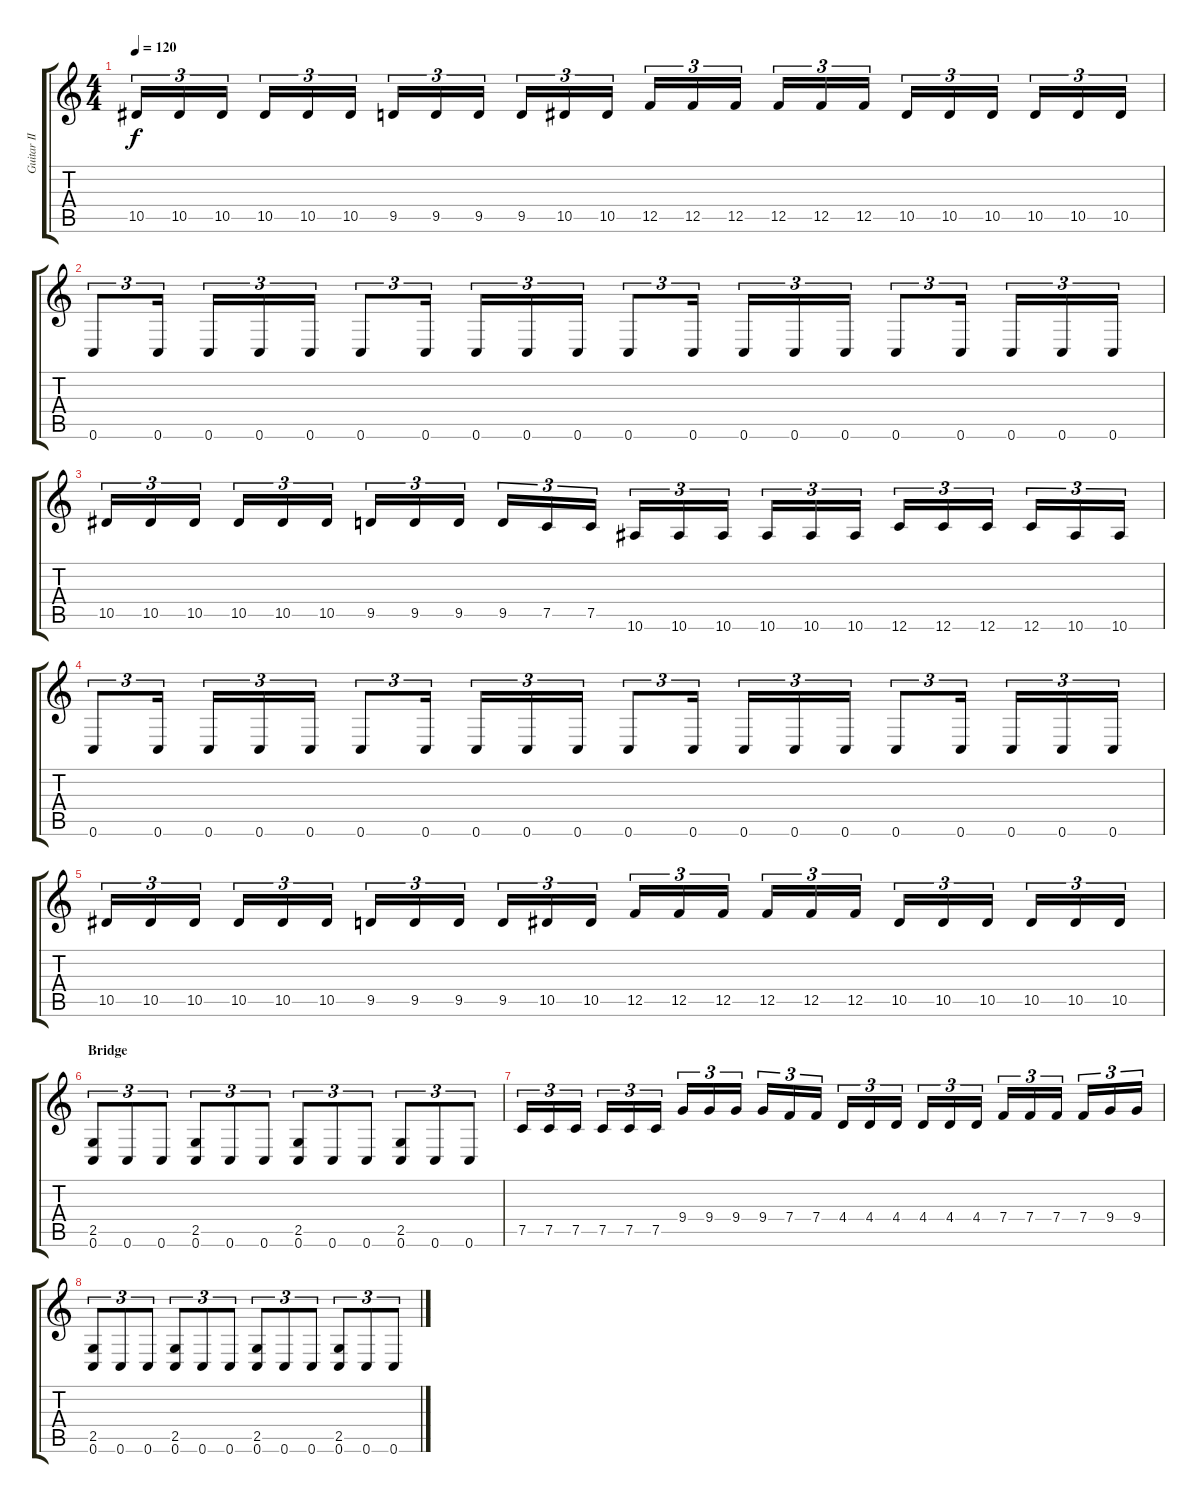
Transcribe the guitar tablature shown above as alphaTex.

\track ("Guitar II / Jack" "Guitar II ") {instrument distortionguitar}
\staff {score tabs}
\tuning (C4 G3 Eb3 Bb2 F2 C2) {hide}
\ts (4 4)
\tempo 120
\clef g2
\ks c
10.5.16{tu (3 2) dy f} 10.5.16{tu (3 2)} 10.5.16{tu (3 2)} 10.5.16{tu (3 2)} 10.5.16{tu (3 2)} 10.5.16{tu (3 2)} 9.5.16{tu (3 2)} 9.5.16{tu (3 2)} 9.5.16{tu (3 2)} 9.5.16{tu (3 2)} 10.5.16{tu (3 2)} 10.5.16{tu (3 2)} 12.5.16{tu (3 2)} 12.5.16{tu (3 2)} 12.5.16{tu (3 2)} 12.5.16{tu (3 2)} 12.5.16{tu (3 2)} 12.5.16{tu (3 2)} 10.5.16{tu (3 2)} 10.5.16{tu (3 2)} 10.5.16{tu (3 2)} 10.5.16{tu (3 2)} 10.5.16{tu (3 2)} 10.5.16{tu (3 2)} |
0.6.8{tu (3 2)} 0.6.16{tu (3 2)} 0.6.16{tu (3 2)} 0.6.16{tu (3 2)} 0.6.16{tu (3 2)} 0.6.8{tu (3 2)} 0.6.16{tu (3 2)} 0.6.16{tu (3 2)} 0.6.16{tu (3 2)} 0.6.16{tu (3 2)} 0.6.8{tu (3 2)} 0.6.16{tu (3 2)} 0.6.16{tu (3 2)} 0.6.16{tu (3 2)} 0.6.16{tu (3 2)} 0.6.8{tu (3 2)} 0.6.16{tu (3 2)} 0.6.16{tu (3 2)} 0.6.16{tu (3 2)} 0.6.16{tu (3 2)} |
10.5.16{tu (3 2)} 10.5.16{tu (3 2)} 10.5.16{tu (3 2)} 10.5.16{tu (3 2)} 10.5.16{tu (3 2)} 10.5.16{tu (3 2)} 9.5.16{tu (3 2)} 9.5.16{tu (3 2)} 9.5.16{tu (3 2)} 9.5.16{tu (3 2)} 7.5.16{tu (3 2)} 7.5.16{tu (3 2)} 10.6.16{tu (3 2)} 10.6.16{tu (3 2)} 10.6.16{tu (3 2)} 10.6.16{tu (3 2)} 10.6.16{tu (3 2)} 10.6.16{tu (3 2)} 12.6.16{tu (3 2)} 12.6.16{tu (3 2)} 12.6.16{tu (3 2)} 12.6.16{tu (3 2)} 10.6.16{tu (3 2)} 10.6.16{tu (3 2)} |
0.6.8{tu (3 2)} 0.6.16{tu (3 2)} 0.6.16{tu (3 2)} 0.6.16{tu (3 2)} 0.6.16{tu (3 2)} 0.6.8{tu (3 2)} 0.6.16{tu (3 2)} 0.6.16{tu (3 2)} 0.6.16{tu (3 2)} 0.6.16{tu (3 2)} 0.6.8{tu (3 2)} 0.6.16{tu (3 2)} 0.6.16{tu (3 2)} 0.6.16{tu (3 2)} 0.6.16{tu (3 2)} 0.6.8{tu (3 2)} 0.6.16{tu (3 2)} 0.6.16{tu (3 2)} 0.6.16{tu (3 2)} 0.6.16{tu (3 2)} |
10.5.16{tu (3 2)} 10.5.16{tu (3 2)} 10.5.16{tu (3 2)} 10.5.16{tu (3 2)} 10.5.16{tu (3 2)} 10.5.16{tu (3 2)} 9.5.16{tu (3 2)} 9.5.16{tu (3 2)} 9.5.16{tu (3 2)} 9.5.16{tu (3 2)} 10.5.16{tu (3 2)} 10.5.16{tu (3 2)} 12.5.16{tu (3 2)} 12.5.16{tu (3 2)} 12.5.16{tu (3 2)} 12.5.16{tu (3 2)} 12.5.16{tu (3 2)} 12.5.16{tu (3 2)} 10.5.16{tu (3 2)} 10.5.16{tu (3 2)} 10.5.16{tu (3 2)} 10.5.16{tu (3 2)} 10.5.16{tu (3 2)} 10.5.16{tu (3 2)} |
\section ("" "Bridge")
(2.5 0.6).8{tu (3 2)} 0.6.8{tu (3 2)} 0.6.8{tu (3 2)} (2.5 0.6).8{tu (3 2)} 0.6.8{tu (3 2)} 0.6.8{tu (3 2)} (2.5 0.6).8{tu (3 2)} 0.6.8{tu (3 2)} 0.6.8{tu (3 2)} (2.5 0.6).8{tu (3 2)} 0.6.8{tu (3 2)} 0.6.8{tu (3 2)} |
7.5.16{tu (3 2)} 7.5.16{tu (3 2)} 7.5.16{tu (3 2)} 7.5.16{tu (3 2)} 7.5.16{tu (3 2)} 7.5.16{tu (3 2)} 9.4.16{tu (3 2)} 9.4.16{tu (3 2)} 9.4.16{tu (3 2)} 9.4.16{tu (3 2)} 7.4.16{tu (3 2)} 7.4.16{tu (3 2)} 4.4.16{tu (3 2)} 4.4.16{tu (3 2)} 4.4.16{tu (3 2)} 4.4.16{tu (3 2)} 4.4.16{tu (3 2)} 4.4.16{tu (3 2)} 7.4.16{tu (3 2)} 7.4.16{tu (3 2)} 7.4.16{tu (3 2)} 7.4.16{tu (3 2)} 9.4.16{tu (3 2)} 9.4.16{tu (3 2)} |
(2.5 0.6).8{tu (3 2)} 0.6.8{tu (3 2)} 0.6.8{tu (3 2)} (2.5 0.6).8{tu (3 2)} 0.6.8{tu (3 2)} 0.6.8{tu (3 2)} (2.5 0.6).8{tu (3 2)} 0.6.8{tu (3 2)} 0.6.8{tu (3 2)} (2.5 0.6).8{tu (3 2)} 0.6.8{tu (3 2)} 0.6.8{tu (3 2)}
